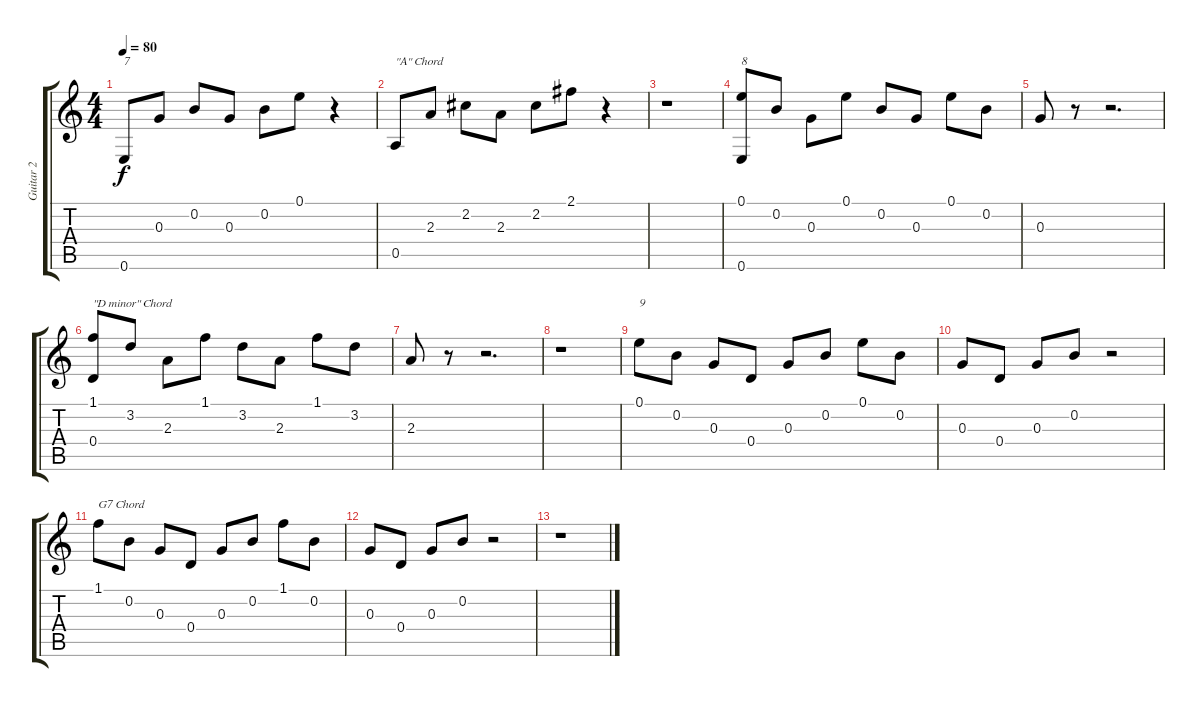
\track ("Guitar 2" "Guitar 2") {instrument acousticguitarsteel}
\staff {score tabs}
\tuning (E4 B3 G3 D3 A2 E2) {hide}
\ts (4 4)
\tempo 80
\clef g2
\ks c
0.6.8{txt "7" dy f} 0.3.8 0.2.8 0.3.8 0.2.8 0.1.8 r.4 |
0.5.8{txt "\"A\" Chord"} 2.3.8 2.2.8 2.3.8 2.2.8 2.1.8 r.4 |
r.1 |
(0.1 0.6).8{txt "8"} 0.2.8 0.3.8 0.1.8 0.2.8 0.3.8 0.1.8 0.2.8 |
0.3.8 r.8 r.2{d} |
(1.1 0.4).8{txt "\"D minor\" Chord"} 3.2.8 2.3.8 1.1.8 3.2.8 2.3.8 1.1.8 3.2.8 |
2.3.8 r.8 r.2{d} |
r.1 |
0.1.8{txt "9"} 0.2.8 0.3.8 0.4.8 0.3.8 0.2.8 0.1.8 0.2.8 |
0.3.8 0.4.8 0.3.8 0.2.8 r.2 |
1.1.8{txt "G7 Chord"} 0.2.8 0.3.8 0.4.8 0.3.8 0.2.8 1.1.8 0.2.8 |
0.3.8 0.4.8 0.3.8 0.2.8 r.2 |
r.1
